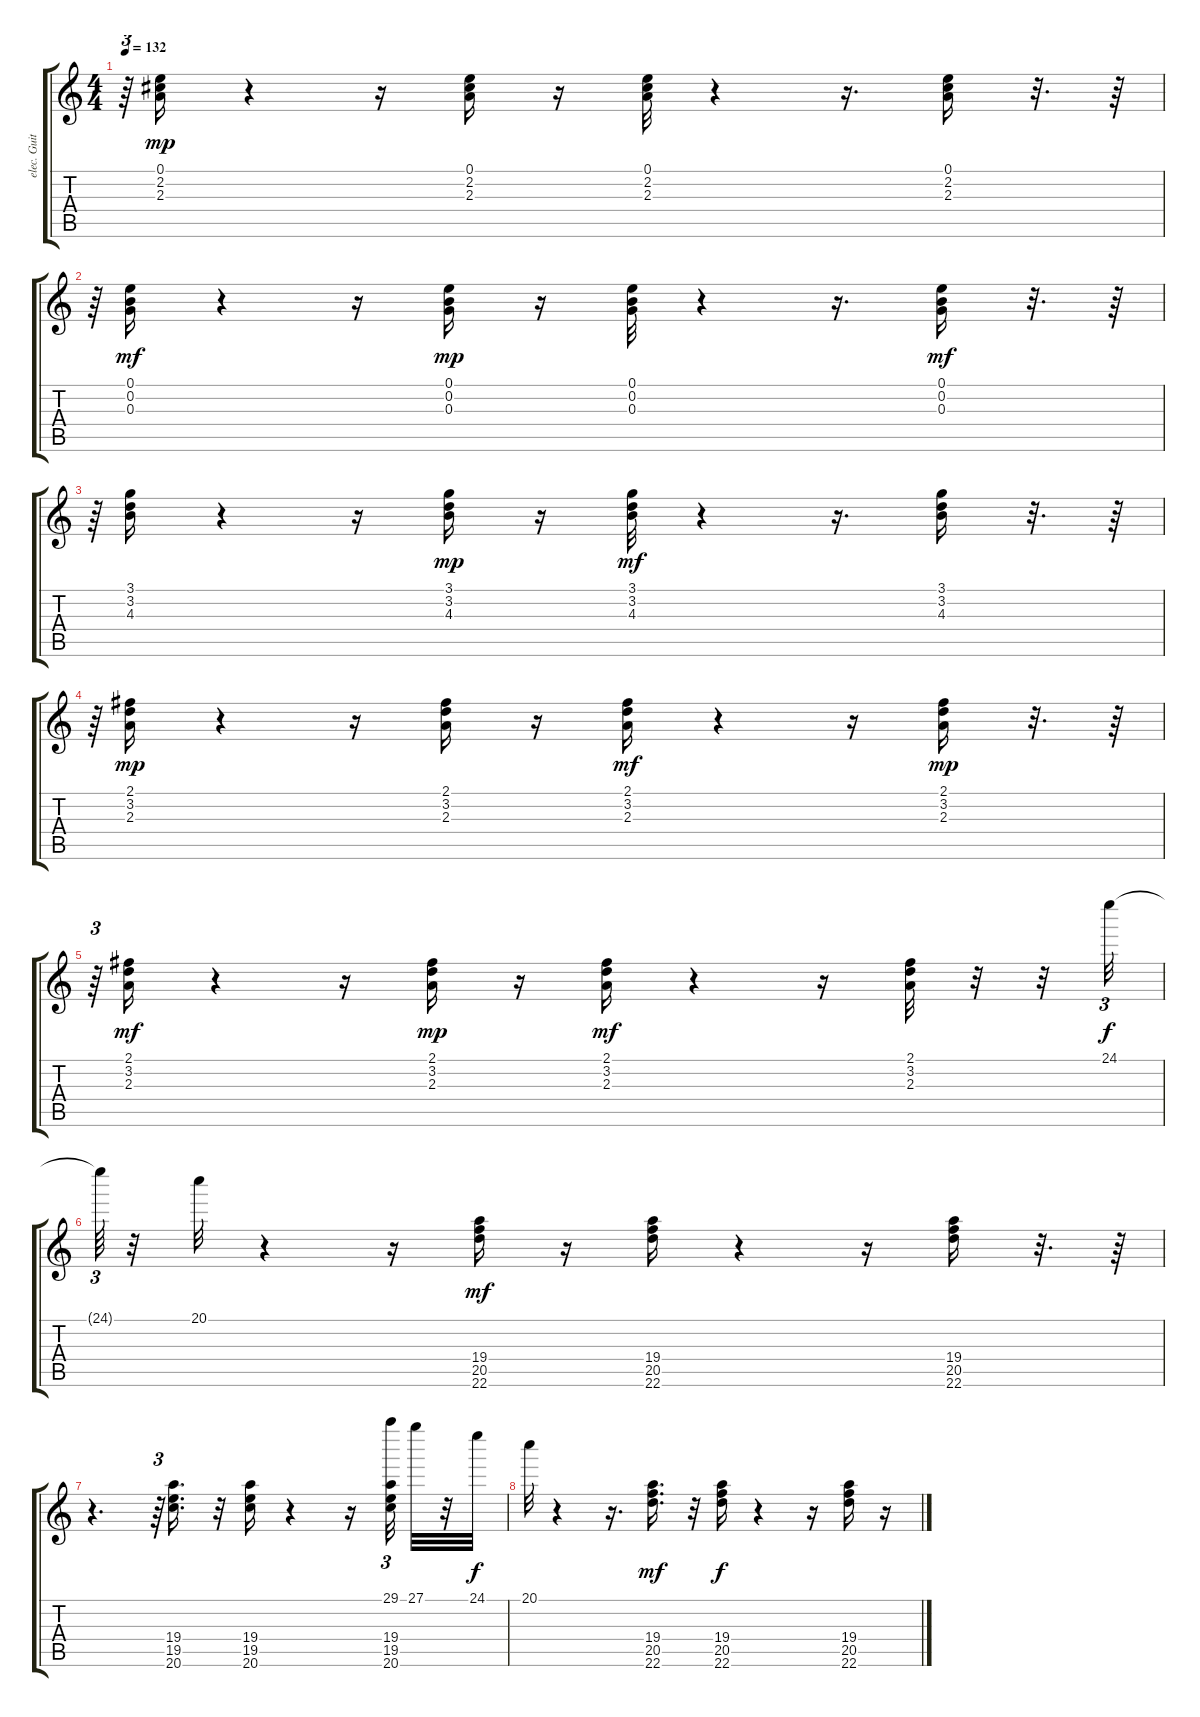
\track ("elec. Guitar(clean)" "elec. Guit") {instrument electricguitarclean}
\staff {score tabs}
\tuning (E4 B3 G3 D3 A2 E2) {hide}
\ts (4 4)
\tempo 132
\clef g2
\ks c
r.64{tu (3 2) dy mp} (0.1 2.2 2.3).16 r.4 r.16 (0.1 2.2 2.3).16 r.16 (0.1 2.2 2.3).32 r.4 r.16{d} (0.1 2.2 2.3).16 r.32{d} r.64 |
r.64{tu (3 2)} (0.1 0.2 0.3).16{dy mf} r.4 r.16 (0.1 0.2 0.3).16{dy mp} r.16 (0.1 0.2 0.3).32 r.4 r.16{d} (0.1 0.2 0.3).16{dy mf} r.32{d} r.64 |
r.64{tu (3 2)} (3.1 3.2 4.3).16 r.4 r.16 (3.1 3.2 4.3).16{dy mp} r.16 (3.1 3.2 4.3).32{dy mf} r.4 r.16{d} (3.1 3.2 4.3).16 r.32{d} r.64 |
r.64{tu (3 2)} (2.1 3.2 2.3).16{dy mp} r.4 r.16 (2.1 3.2 2.3).16 r.16 (2.1 3.2 2.3).16{dy mf} r.4 r.16 (2.1 3.2 2.3).16{dy mp} r.32{d} r.64 |
r.64{tu (3 2)} (2.1 3.2 2.3).16{dy mf} r.4 r.16 (2.1 3.2 2.3).16{dy mp} r.16 (2.1 3.2 2.3).16{dy mf} r.4 r.16 (2.1 3.2 2.3).32 r.32 r.32 24.1.32{tu (3 2) dy f} |
24.1{t}.64{tu (3 2)} r.32 20.1.32 r.4 r.16 (19.4 20.5 22.6).16{dy mf} r.16 (19.4 20.5 22.6).16 r.4 r.16 (19.4 20.5 22.6).16 r.32{d} r.64 |
r.4{d} r.64{tu (3 2)} (19.4 19.5 20.6).16{d} r.32 (19.4 19.5 20.6).16 r.4 r.16 (29.1 19.4 19.5 20.6).32{tu (3 2)} 27.1.32 r.32 24.1.32{dy f} |
20.1.32 r.4 r.16{d} (19.4 20.5 22.6).16{d dy mf} r.32 (19.4 20.5 22.6).16{dy f} r.4 r.16 (19.4 20.5 22.6).16 r.16
